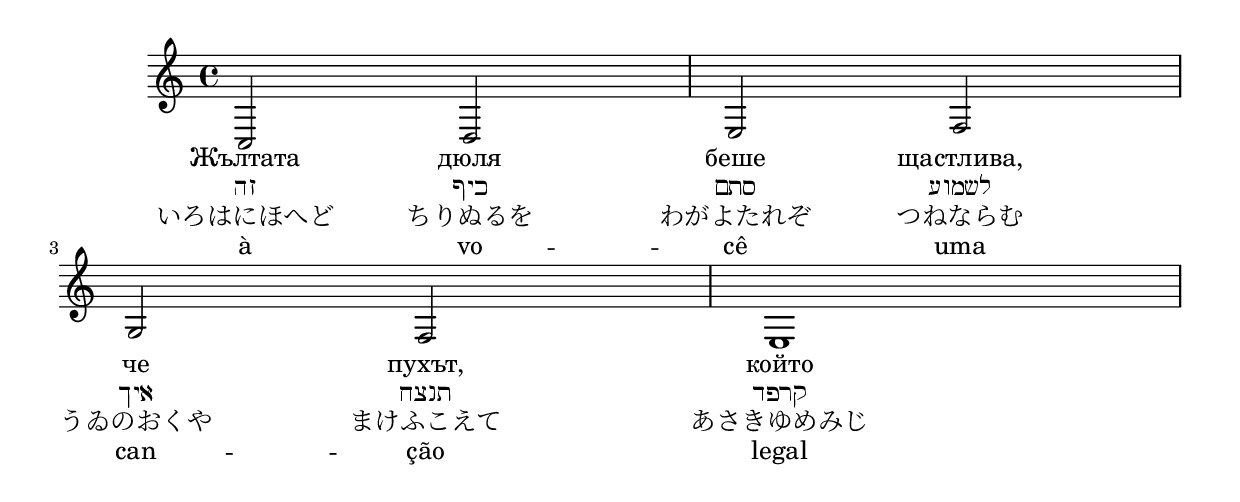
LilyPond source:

%% Do not edit this file; it is auto-generated from input/new
%% This file is in the public domain.
\version "2.11.57"

%% Edit this file using a Unicode aware editor, such as GVIM, GEDIT, Emacs

%{

You may have to install additional fonts.

Red Hat Fedora

    taipeifonts fonts-xorg-truetype ttfonts-ja fonts-arabic \
   ttfonts-zh_CN fonts-ja fonts-hebrew 

Debian GNU/Linux

   apt-get install emacs-intl-fonts xfonts-intl-.* \
  ttf-kochi-gothic ttf-kochi-mincho \
  xfonts-bolkhov-75dpi xfonts-cronyx-100dpi xfonts-cronyx-75dpi 
%} 

\header {
  lsrtags = "text"
  texidoc = "Various scripts may be used for texts (like titles and
lyrics) by entering them in UTF-8 encoding, and using a Pango based
backend.  Depending on the fonts installed, this fragment will
render Bulgarian (Cyrillic), Hebrew, Japanese and Portuguese.
"
  doctitle = "UTF-8"
} % begin verbatim

% end verbatim - this comment is a hack to prevent texinfo.tex
% from choking on non-European UTF-8 subsets
% Cyrillic font
bulgarian = \lyricmode {
  Жълтата дюля беше щастлива, че пухът, който цъфна, замръзна като гьон.
}

hebrew = \lyricmode {
  זה כיף סתם לשמוע איך תנצח קרפד עץ טוב בגן.
}

japanese = \lyricmode {
  いろはにほへど ちりぬるを
  わがよたれぞ  つねならむ
  うゐのおくや  まけふこえて
  あさきゆめみじ ゑひもせず
}

% "a legal song to you"
portuguese = \lyricmode {
  à vo -- cê uma can -- ção legal
}

\relative  {
  c2 d
  e2 f
  g2 f
  e1
}
\addlyrics { \bulgarian }
\addlyrics { \hebrew }
\addlyrics { \japanese }
\addlyrics { \portuguese }
